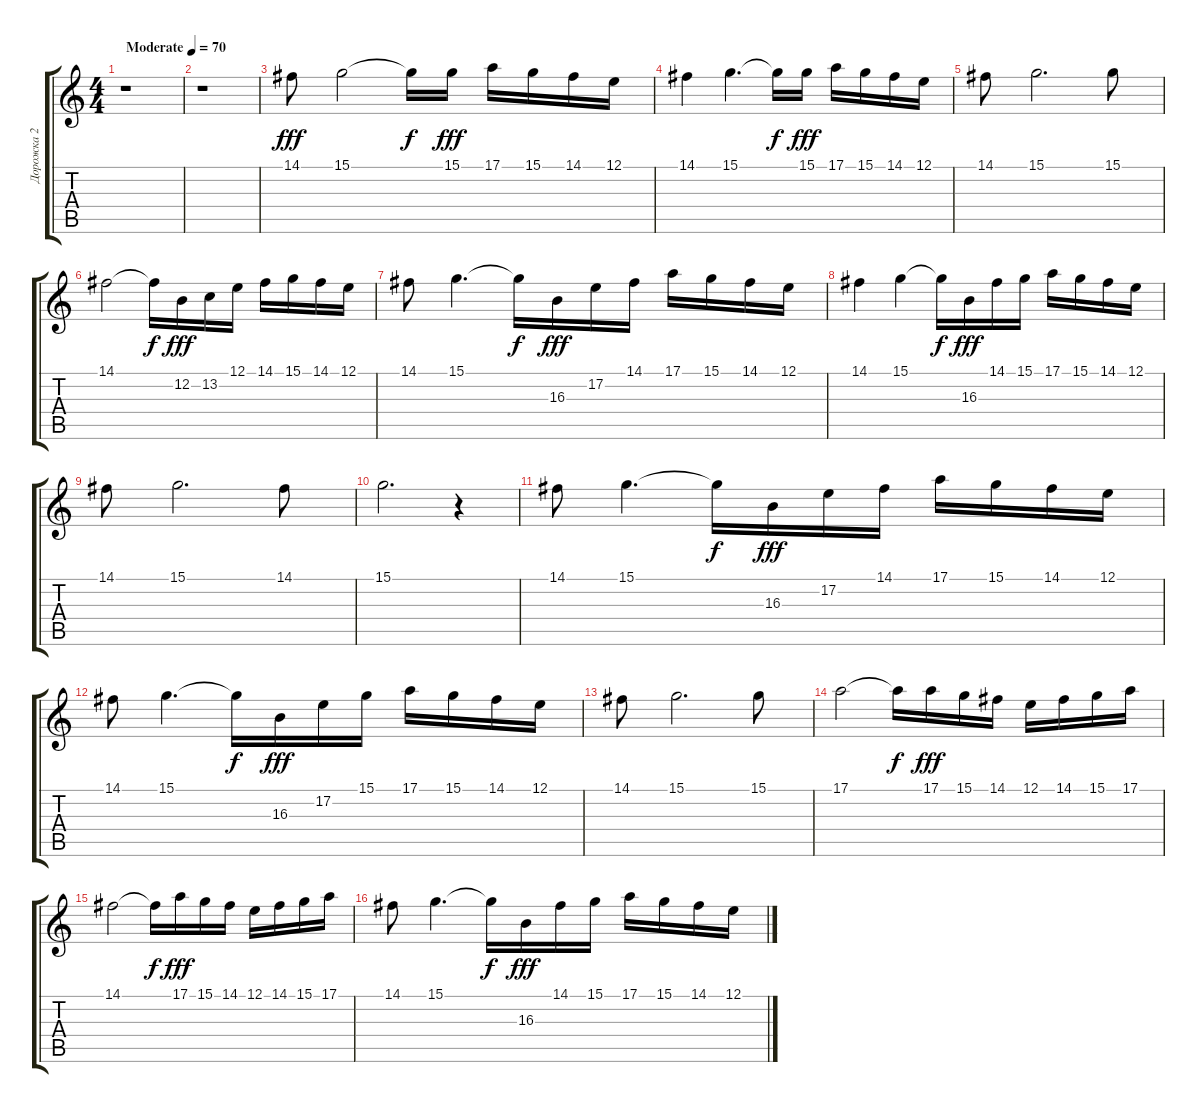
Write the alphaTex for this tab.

\track ("Дорожка 2" "Дорожка 2") {instrument acousticgrandpiano}
\staff {score tabs}
\tuning (E4 B3 G3 D3 A2 E2) {hide}
\ts (4 4)
\tempo (70 "Moderate")
\clef g2
\ks c
r.1{dy fff instrument acousticgrandpiano} |
r.1 |
14.1.8 15.1.2 15.1{t}.16{dy f} 15.1.16{dy fff} 17.1.16 15.1.16 14.1.16 12.1.16 |
14.1.4 15.1.4{d} 15.1{t}.16{dy f} 15.1.16{dy fff} 17.1.16 15.1.16 14.1.16 12.1.16 |
14.1.8 15.1.2{d} 15.1.8 |
14.1.2 14.1{t}.16{dy f} 12.2.16{dy fff} 13.2.16 12.1.16 14.1.16 15.1.16 14.1.16 12.1.16 |
14.1.8 15.1.4{d} 15.1{t}.16{dy f} 16.3.16{dy fff} 17.2.16 14.1.16 17.1.16 15.1.16 14.1.16 12.1.16 |
14.1.4 15.1.4 15.1{t}.16{dy f} 16.3.16{dy fff} 14.1.16 15.1.16 17.1.16 15.1.16 14.1.16 12.1.16 |
14.1.8 15.1.2{d} 14.1.8 |
15.1.2{d} r.4 |
14.1.8 15.1.4{d} 15.1{t}.16{dy f} 16.3.16{dy fff} 17.2.16 14.1.16 17.1.16 15.1.16 14.1.16 12.1.16 |
14.1.8 15.1.4{d} 15.1{t}.16{dy f} 16.3.16{dy fff} 17.2.16 15.1.16 17.1.16 15.1.16 14.1.16 12.1.16 |
14.1.8 15.1.2{d} 15.1.8 |
17.1.2 17.1{t}.16{dy f} 17.1.16{dy fff} 15.1.16 14.1.16 12.1.16 14.1.16 15.1.16 17.1.16 |
14.1.2 14.1{t}.16{dy f} 17.1.16{dy fff} 15.1.16 14.1.16 12.1.16 14.1.16 15.1.16 17.1.16 |
14.1.8 15.1.4{d} 15.1{t}.16{dy f} 16.3.16{dy fff} 14.1.16 15.1.16 17.1.16 15.1.16 14.1.16 12.1.16
